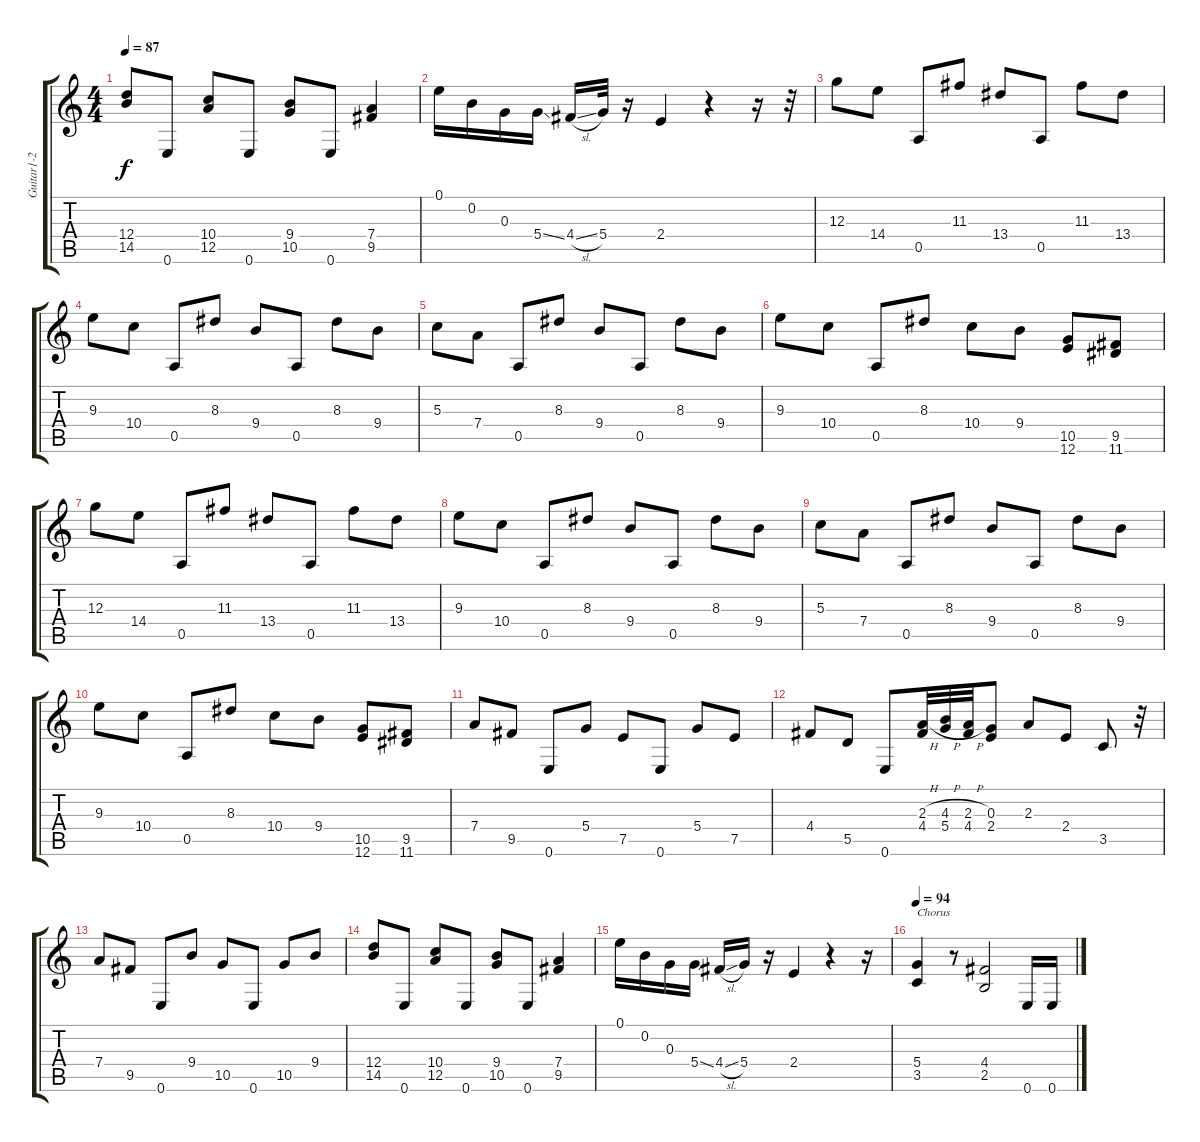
\track ("Guitar1-2" "Guitar1-2") {instrument acousticguitarsteel}
\staff {score tabs}
\tuning (E4 B3 G3 D3 A2 E2) {hide}
\ts (4 4)
\tempo 87
\clef g2
\ks c
(12.4 14.5).8{dy f} 0.6.8 (10.4 12.5).8 0.6.8 (9.4 10.5).8 0.6.8 (7.4 9.5).4 |
0.1.16 0.2.16 0.3.16 5.4{ss}.16 4.4{sl}.16 5.4.32 r.16 2.4.4 r.4 r.16 r.32 |
12.3.8 14.4.8 0.5.8 11.3.8 13.4.8 0.5.8 11.3.8 13.4.8 |
9.3.8 10.4.8 0.5.8 8.3.8 9.4.8 0.5.8 8.3.8 9.4.8 |
5.3.8 7.4.8 0.5.8 8.3.8 9.4.8 0.5.8 8.3.8 9.4.8 |
9.3.8 10.4.8 0.5.8 8.3.8 10.4.8 9.4.8 (10.5 12.6).8 (9.5 11.6).8 |
12.3.8 14.4.8 0.5.8 11.3.8 13.4.8 0.5.8 11.3.8 13.4.8 |
9.3.8 10.4.8 0.5.8 8.3.8 9.4.8 0.5.8 8.3.8 9.4.8 |
5.3.8 7.4.8 0.5.8 8.3.8 9.4.8 0.5.8 8.3.8 9.4.8 |
9.3.8 10.4.8 0.5.8 8.3.8 10.4.8 9.4.8 (10.5 12.6).8 (9.5 11.6).8 |
7.4.8 9.5.8 0.6.8 5.4.8 7.5.8 0.6.8 5.4.8 7.5.8 |
4.4.8 5.5.8 0.6.8 (2.3{h} 4.4).32 (4.3{h} 5.4).32 (2.3{h} 4.4).32 (0.3 2.4).8 2.3.8 2.4.8 3.5.8 r.32 |
7.4.8 9.5.8 0.6.8 9.4.8 10.5.8 0.6.8 10.5.8 9.4.8 |
(12.4 14.5).8 0.6.8 (10.4 12.5).8 0.6.8 (9.4 10.5).8 0.6.8 (7.4 9.5).4 |
0.1.16 0.2.16 0.3.16 5.4{ss}.16 4.4{sl}.16 5.4.16 r.16 2.4.4 r.4 r.16 |
\tempo 94
(5.4 3.5).4{txt "Chorus" instrument overdrivenguitar} r.8 (4.4 2.5).2 0.6.16 0.6.16
